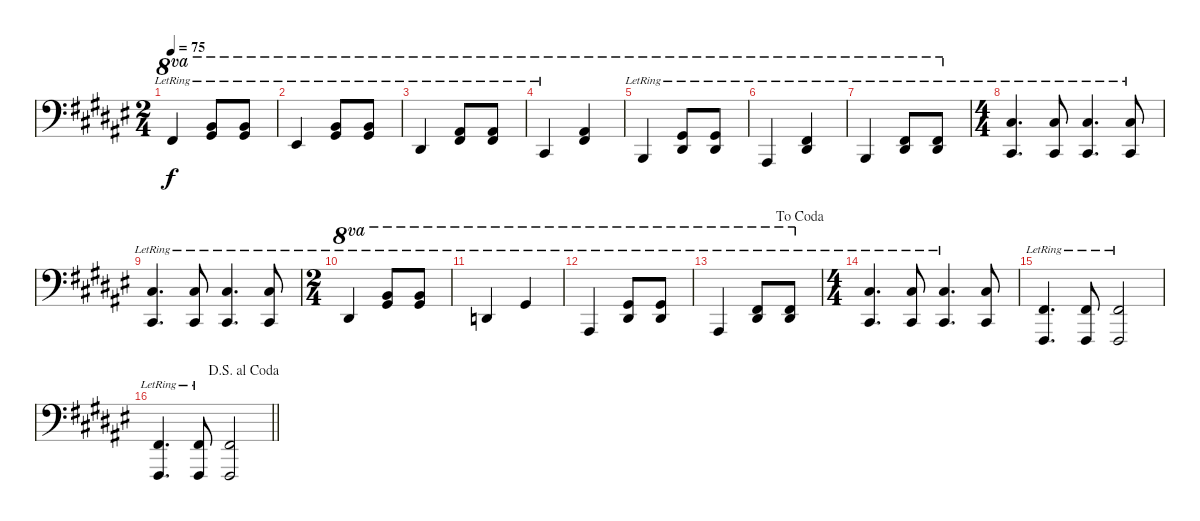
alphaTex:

\track "" {instrument acousticgrandpiano}
\staff {score}
\tuning (G2 D2 A1 E1 B0) {hide}
\ts (2 4)
\tempo 75
\clef f4
\ks f#
21.3{lr}.4{ot 8va dy f} (16.1{lr} 18.2{lr}).8{ot 8va} (16.1{lr} 18.2{lr}).8{ot 8va} |
20.3{lr}.4{ot 8va} (16.1{lr} 18.2{lr}).8{ot 8va} (16.1 18.2{lr}).8{ot 8va} |
23.4{lr}.4{ot 8va} (20.2{lr} 21.3{lr}).8{ot 8va} (20.2{lr} 21.3{lr}).8{ot 8va} |
21.4{lr}.4{ot 8va} (20.2 21.3).4{ot 8va} |
19.4{lr}.4{ot 8va} (18.2{lr} 18.3{lr}).8{ot 8va} (18.2 18.3{lr}).8{ot 8va} |
18.4{lr}.4{ot 8va} (16.2{lr} 18.3{lr}).4{ot 8va} |
14.3{lr}.4{ot 8va} (11.1{lr} 13.2{lr}).8{ot 8va} (11.1{lr} 13.2).8{ot 8va} |
\ts (4 4)
(6.1{lr} 4.3{lr}).4{d} (6.1{lr} 4.3{lr}).8 (6.1{lr} 4.3{lr}).4{d} (6.1{lr} 4.3{lr}).8 |
(6.1{lr} 4.3{lr}).4{d} (6.1{lr} 4.3{lr}).8 (6.1{lr} 4.3{lr}).4{d} (6.1 4.3{lr}).8 |
\ts (2 4)
18.3{lr}.4{ot 8va} (16.1{lr} 18.2{lr}).8{ot 8va} (16.1 18.2{lr}).8{ot 8va} |
17.3{lr}.4{ot 8va} 18.2{lr}.4{ot 8va} |
13.3{lr}.4{ot 8va} (13.1{lr} 13.2{lr}).8{ot 8va} (13.1 13.2{lr}).8{ot 8va} |
\jump dacoda
13.3{lr}.4{ot 8va} (11.1{lr} 13.2{lr}).8{ot 8va} (11.1{lr} 13.2).8{ot 8va} |
\ts (4 4)
(6.1{lr} 4.3{lr}).4{d} (6.1{lr} 4.3{lr}).8 (6.1{lr} 4.3{lr}).4{d} (6.1 4.3).8 |
(4.2{lr} 2.4{lr}).4{d} (4.2{lr} 2.4{lr}).8 (4.2{lr} 2.4{lr}).2 |
\jump dalsegnoalcoda
\barLineRight lightlight
(4.2{lr} 2.4{lr}).4{d} (4.2{lr} 2.4{lr}).8 (4.2 2.4).2
